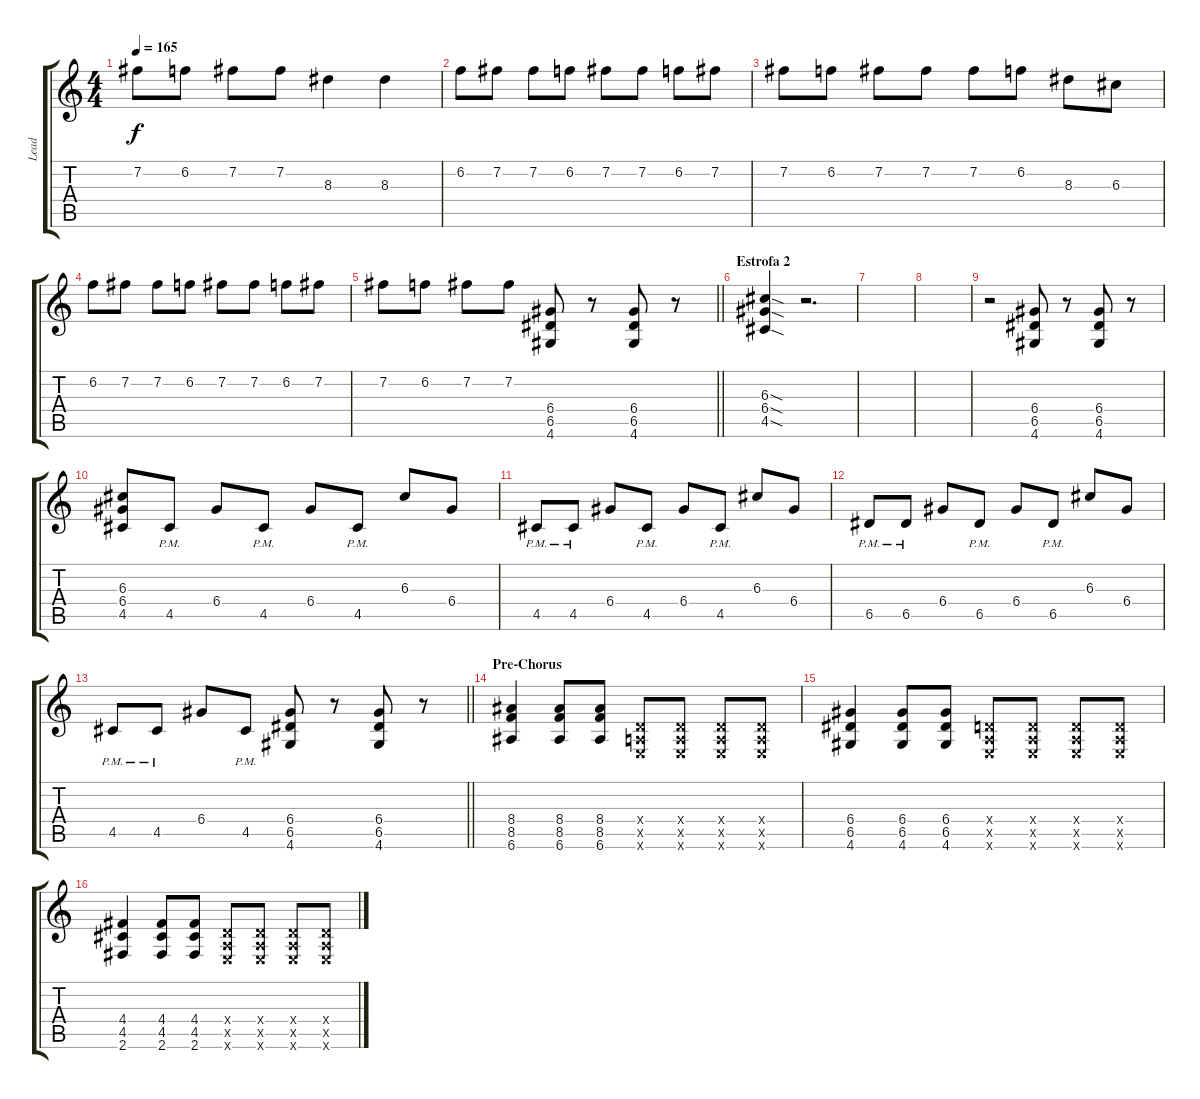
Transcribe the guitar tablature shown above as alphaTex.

\track ("Lead" "Lead") {instrument distortionguitar}
\staff {score tabs}
\tuning (E4 B3 G3 D3 A2 E2) {hide}
\ts (4 4)
\tempo 165
\clef g2
\ks c
7.2.8{dy f} 6.2.8 7.2.8 7.2.8 8.3.4 8.3.4 |
6.2.8 7.2.8 7.2.8 6.2.8 7.2.8 7.2.8 6.2.8 7.2.8 |
7.2.8 6.2.8 7.2.8 7.2.8 7.2.8 6.2.8 8.3.8 6.3.8 |
6.2.8 7.2.8 7.2.8 6.2.8 7.2.8 7.2.8 6.2.8 7.2.8 |
\barLineRight lightlight
7.2.8 6.2.8 7.2.8 7.2.8 (6.4 6.5 4.6).8 r.8 (6.4 6.5 4.6).8 r.8 |
\section ("" "Estrofa 2")
(6.3{sod} 6.4{sod} 4.5{sod}).4 r.2{d} |
|
|
r.2 (6.4 6.5 4.6).8 r.8 (6.4 6.5 4.6).8 r.8 |
(6.3 6.4 4.5).8 4.5{pm}.8 6.4.8 4.5{pm}.8 6.4.8 4.5{pm}.8 6.3.8 6.4.8 |
4.5{pm}.8 4.5{pm}.8 6.4.8 4.5{pm}.8 6.4.8 4.5{pm}.8 6.3.8 6.4.8 |
6.5{pm}.8 6.5{pm}.8 6.4.8 6.5{pm}.8 6.4.8 6.5{pm}.8 6.3.8 6.4.8 |
\barLineRight lightlight
4.5{pm}.8 4.5{pm}.8 6.4.8 4.5{pm}.8 (6.4 6.5 4.6).8 r.8 (6.4 6.5 4.6).8 r.8 |
\section ("" "Pre-Chorus")
(8.4 8.5 6.6).4 (8.4 8.5 6.6).8 (8.4 8.5 6.6).8 (0.4{x} 0.5{x} 0.6{x}).8 (0.4{x} 0.5{x} 0.6{x}).8 (0.4{x} 0.5{x} 0.6{x}).8 (0.4{x} 0.5{x} 0.6{x}).8 |
(6.4 6.5 4.6).4 (6.4 6.5 4.6).8 (6.4 6.5 4.6).8 (0.4{x} 0.5{x} 0.6{x}).8 (0.4{x} 0.5{x} 0.6{x}).8 (0.4{x} 0.5{x} 0.6{x}).8 (0.4{x} 0.5{x} 0.6{x}).8 |
(4.4 4.5 2.6).4 (4.4 4.5 2.6).8 (4.4 4.5 2.6).8 (0.4{x} 0.5{x} 0.6{x}).8 (0.4{x} 0.5{x} 0.6{x}).8 (0.4{x} 0.5{x} 0.6{x}).8 (0.4{x} 0.5{x} 0.6{x}).8
